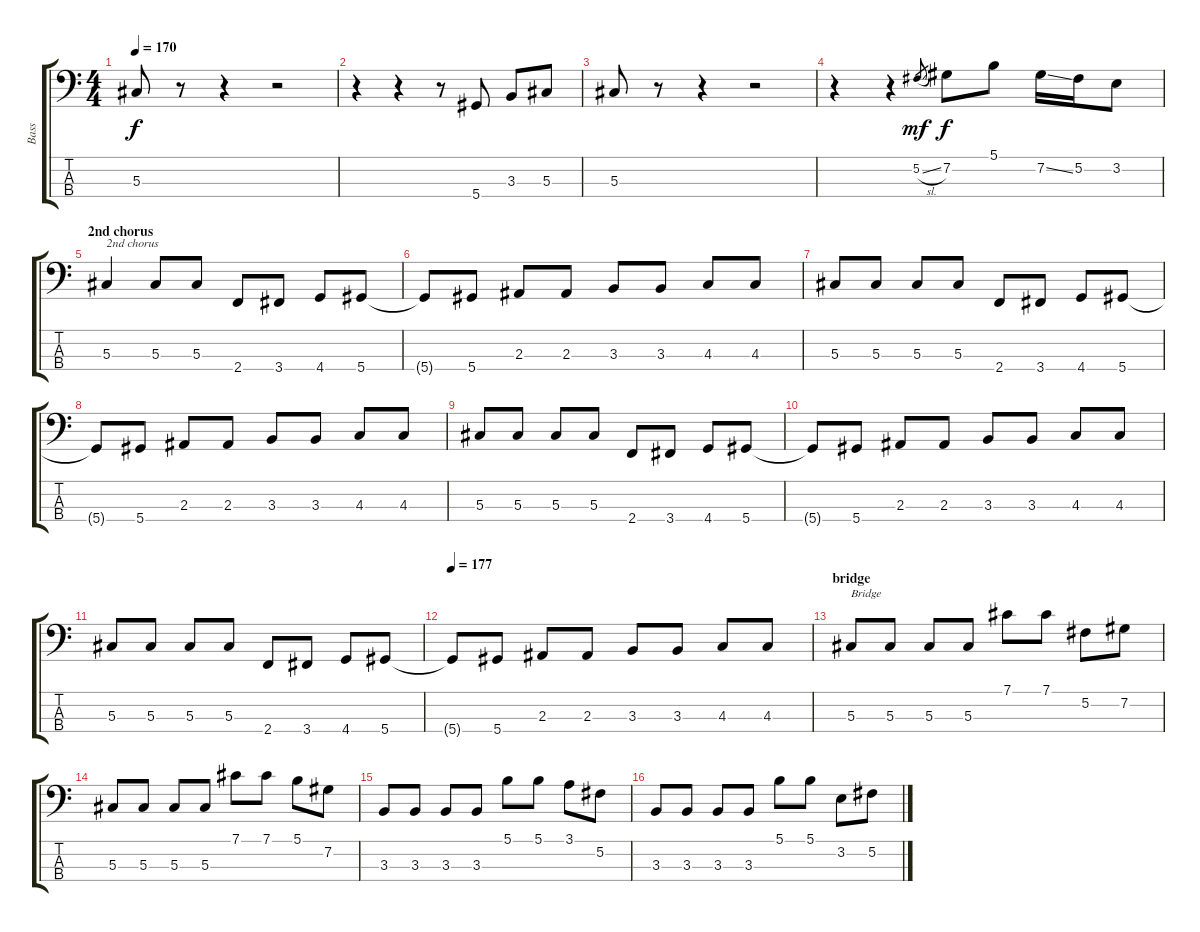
\track ("Bass" "Bass") {instrument electricbassfinger}
\staff {score tabs}
\tuning (Gb2 Db2 Ab1 Eb1) {hide}
\ts (4 4)
\tempo 170
\clef f4
\ks c
5.3.8{dy f} r.8 r.4 r.2 |
r.4 r.4 r.8 5.4.8 3.3.8 5.3.8 |
5.3.8 r.8 r.4 r.2 |
r.4 r.4 5.2{sl}.8{gr dy mf} 7.2.8{dy f} 5.1.8 7.2{ss}.16 5.2.16 3.2.8 |
\section ("" "2nd chorus")
5.3.4{txt "2nd chorus"} 5.3.8 5.3.8 2.4.8 3.4.8 4.4.8 5.4.8 |
5.4{t}.8 5.4.8 2.3.8 2.3.8 3.3.8 3.3.8 4.3.8 4.3.8 |
5.3.8 5.3.8 5.3.8 5.3.8 2.4.8 3.4.8 4.4.8 5.4.8 |
5.4{t}.8 5.4.8 2.3.8 2.3.8 3.3.8 3.3.8 4.3.8 4.3.8 |
5.3.8 5.3.8 5.3.8 5.3.8 2.4.8 3.4.8 4.4.8 5.4.8 |
5.4{t}.8 5.4.8 2.3.8 2.3.8 3.3.8 3.3.8 4.3.8 4.3.8 |
5.3.8 5.3.8 5.3.8 5.3.8 2.4.8 3.4.8 4.4.8 5.4.8 |
\tempo 177
5.4{t}.8 5.4.8 2.3.8 2.3.8 3.3.8 3.3.8 4.3.8 4.3.8 |
\section ("" "bridge")
5.3.8{txt "Bridge"} 5.3.8 5.3.8 5.3.8 7.1.8 7.1.8 5.2.8 7.2.8 |
5.3.8 5.3.8 5.3.8 5.3.8 7.1.8 7.1.8 5.1.8 7.2.8 |
3.3.8 3.3.8 3.3.8 3.3.8 5.1.8 5.1.8 3.1.8 5.2.8 |
3.3.8 3.3.8 3.3.8 3.3.8 5.1.8 5.1.8 3.2.8 5.2.8
